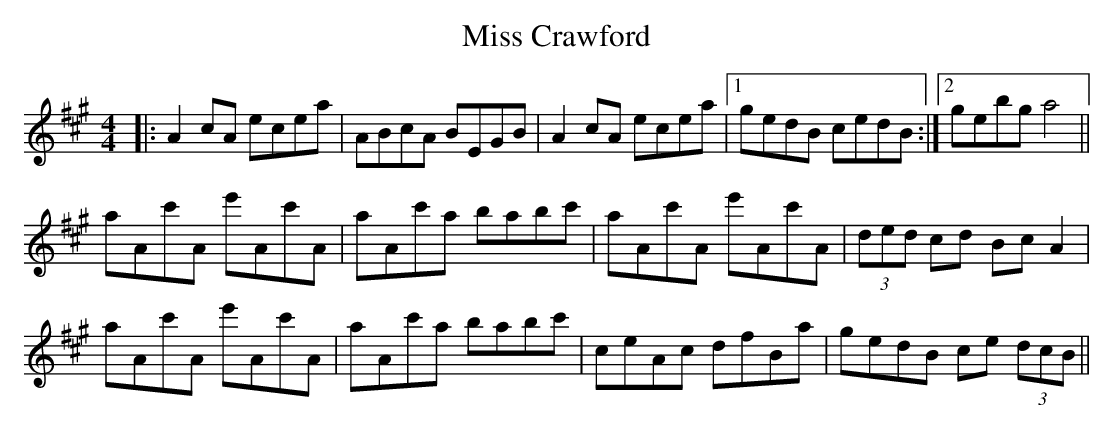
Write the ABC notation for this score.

X:1
T: Miss Crawford
M: 4/4
L: 1/8
K: Amaj
|:A2cA ecea|ABcA BEGB|A2cA ecea|1 gedB cedB:|2 gebg a4||
aAc'A e'Ac'A|aAc'a babc'|aAc'A e'Ac'A|(3ded cd BcA2|
aAc'A e'Ac'A|aAc'a babc'|ceAc dfBa|gedB ce (3dcB||
